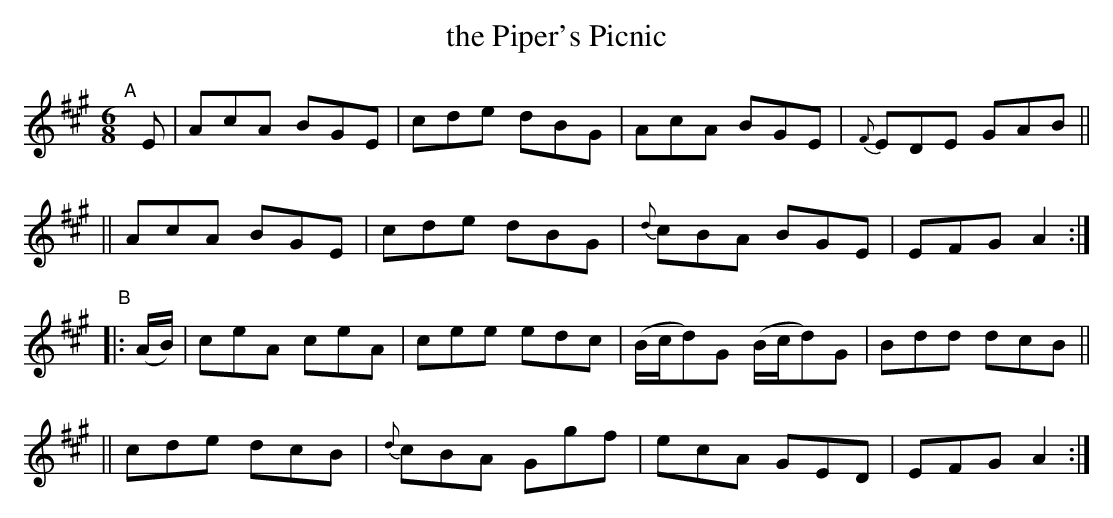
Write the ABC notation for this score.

X:1
T: the Piper's Picnic
M: 6/8
L: 1/8
K: A
"^A"[|] E \
|  AcA BGE | cde dBG | AcA BGE | {F}EDE GAB ||
|| AcA BGE | cde dBG | {d}cBA BGE | EFG A2 :|
"^B"|: (A/B/) \
|  ceA ceA | cee edc | (B/c/d)G (B/c/d)G | Bdd dcB ||
|| cde dcB | {d}cBA Ggf | ecA GED | EFGA2 :|
